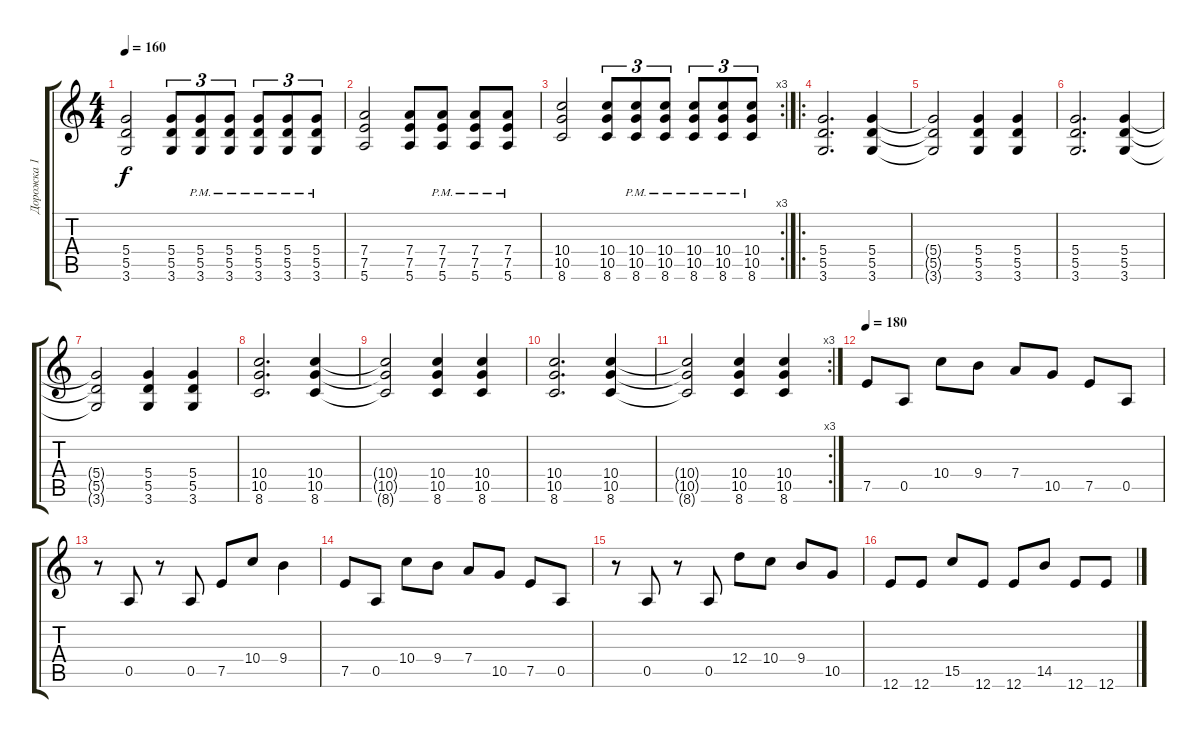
\track ("Дорожка 1" "Дорожка 1") {instrument distortionguitar}
\staff {score tabs}
\tuning (E4 B3 G3 D3 A2 E2) {hide}
\ts (4 4)
\tempo 160
\clef g2
\ks c
(5.4 5.5 3.6).2{dy f} (5.4 5.5 3.6).8{tu (3 2)} (5.4{pm} 5.5{pm} 3.6{pm}).8{tu (3 2)} (5.4{pm} 5.5{pm} 3.6{pm}).8{tu (3 2)} (5.4{pm} 5.5{pm} 3.6{pm}).8{tu (3 2)} (5.4{pm} 5.5{pm} 3.6{pm}).8{tu (3 2)} (5.4{pm} 5.5{pm} 3.6{pm}).8{tu (3 2)} |
(7.4 7.5 5.6).2 (7.4 7.5 5.6).8 (7.4{pm} 7.5{pm} 5.6{pm}).8 (7.4{pm} 7.5{pm} 5.6{pm}).8 (7.4{pm} 7.5{pm} 5.6{pm}).8 |
\rc 3
(10.4 10.5 8.6).2 (10.4 10.5 8.6).8{tu (3 2)} (10.4{pm} 10.5{pm} 8.6{pm}).8{tu (3 2)} (10.4{pm} 10.5{pm} 8.6{pm}).8{tu (3 2)} (10.4{pm} 10.5{pm} 8.6{pm}).8{tu (3 2)} (10.4{pm} 10.5{pm} 8.6{pm}).8{tu (3 2)} (10.4{pm} 10.5{pm} 8.6{pm}).8{tu (3 2)} |
\ro
(5.4 5.5 3.6).2{d} (5.4 5.5 3.6).4 |
(5.4{t} 5.5{t} 3.6{t}).2 (5.4 5.5 3.6).4 (5.4 5.5 3.6).4 |
(5.4 5.5 3.6).2{d} (5.4 5.5 3.6).4 |
(5.4{t} 5.5{t} 3.6{t}).2 (5.4 5.5 3.6).4 (5.4 5.5 3.6).4 |
(10.4 10.5 8.6).2{d} (10.4 10.5 8.6).4 |
(10.4{t} 10.5{t} 8.6{t}).2 (10.4 10.5 8.6).4 (10.4 10.5 8.6).4 |
(10.4 10.5 8.6).2{d} (10.4 10.5 8.6).4 |
\rc 3
(10.4{t} 10.5{t} 8.6{t}).2 (10.4 10.5 8.6).4 (10.4 10.5 8.6).4 |
\tempo 180
7.5.8 0.5.8 10.4.8 9.4.8 7.4.8 10.5.8 7.5.8 0.5.8 |
r.8 0.5.8 r.8 0.5.8 7.5.8 10.4.8 9.4.4 |
7.5.8 0.5.8 10.4.8 9.4.8 7.4.8 10.5.8 7.5.8 0.5.8 |
r.8 0.5.8 r.8 0.5.8 12.4.8 10.4.8 9.4.8 10.5.8 |
12.6.8 12.6.8 15.5.8 12.6.8 12.6.8 14.5.8 12.6.8 12.6.8
